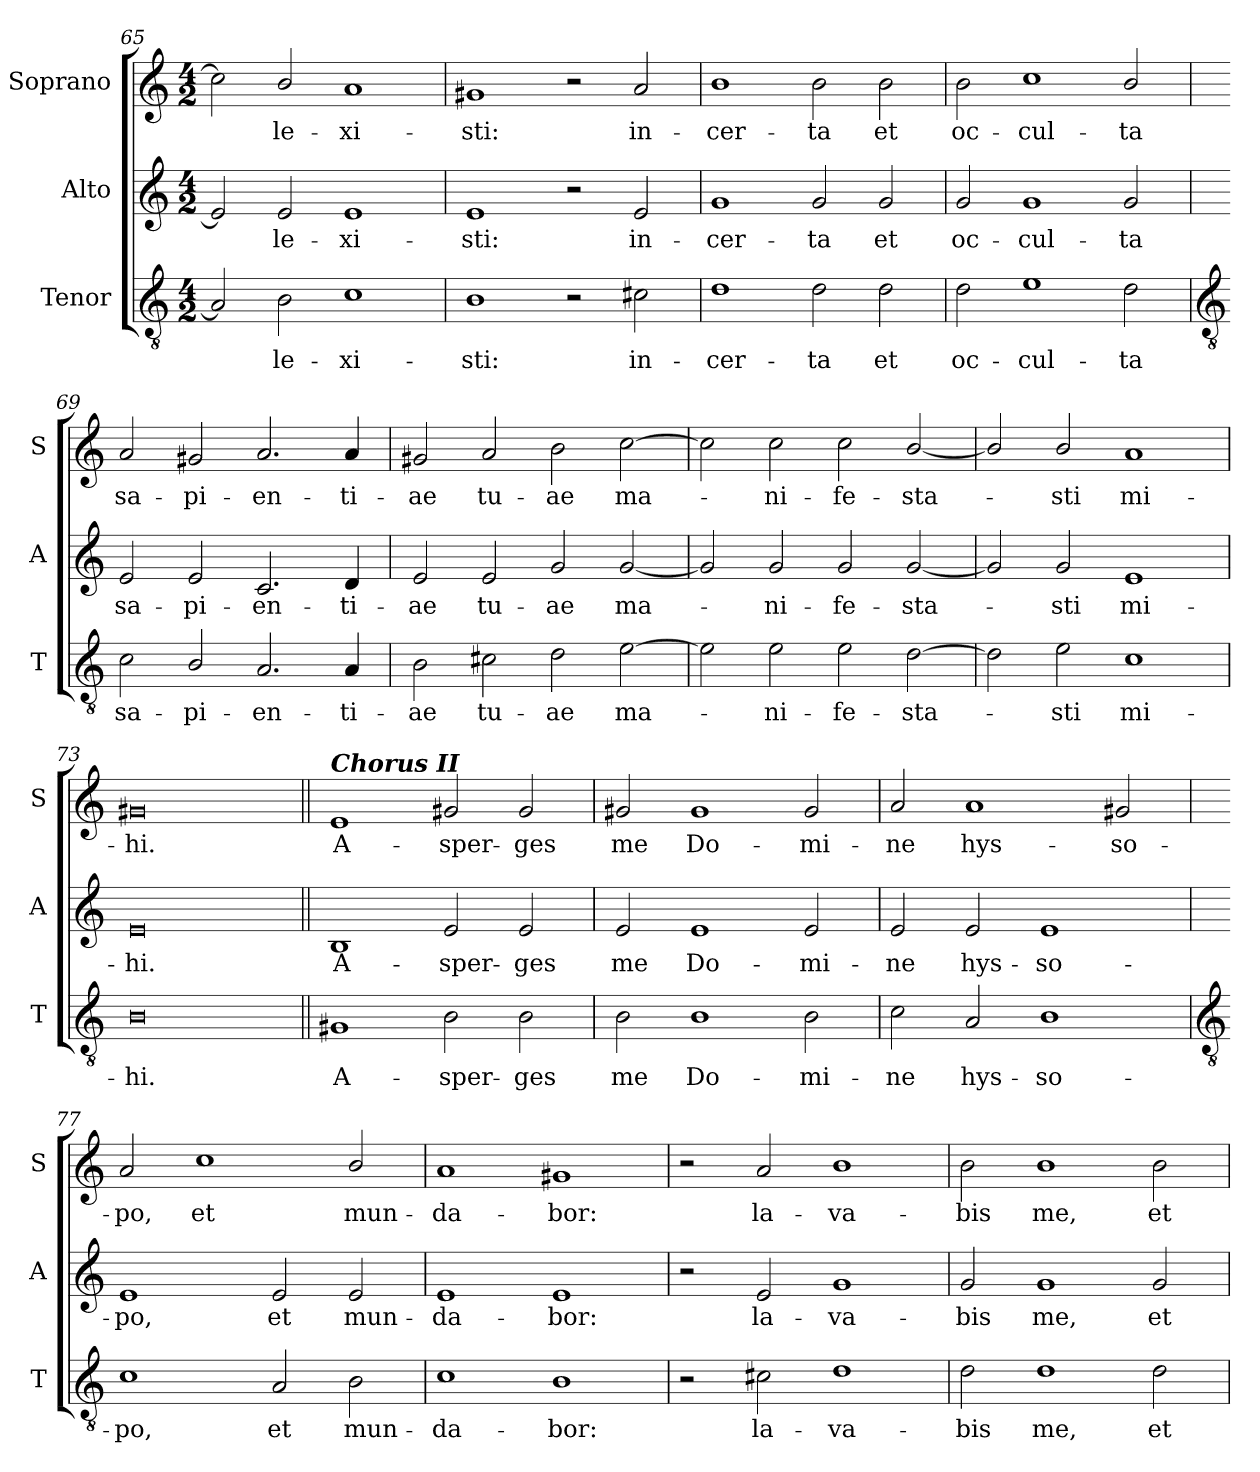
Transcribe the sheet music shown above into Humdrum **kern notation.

**kern	**text	**kern	**text	**kern	**text
*part3	*part3	*part2	*part2	*part1	*part1
*staff3	*staff3	*staff2	*staff2	*staff1	*staff1
*I"Tenor	*	*I"Alto	*	*I"Soprano	*
*I'T	*	*I'A	*	*I'S	*
*clefGv2	*	*clefG2	*	*clefG2	*
*k[]	*	*k[]	*	*k[]	*
*C:	*	*C:	*	*C:	*
*M4/2	*	*M4/2	*	*M4/2	*
=65	=65	=65	=65	=65	=65
2A]	.	2e]	.	2cc]	.
!	!LO:LY:b	!	!LO:LY:b	!	!LO:LY:b
2B	le-	2e	le-	2b/	le-
!	!LO:LY:b	!	!LO:LY:b	!	!LO:LY:b
1c	-xi-	1e	-xi-	1a	-xi-
=66	=66	=66	=66	=66	=66
!	!LO:LY:b	!	!LO:LY:b	!	!LO:LY:b
1B	-sti:	1e	-sti:	1g#X	-sti:
2r	.	2r	.	2r	.
!	!LO:LY:b	!	!LO:LY:b	!	!LO:LY:b
2c#X	in-	2e	in-	2a	in-
=67	=67	=67	=67	=67	=67
!	!LO:LY:b	!	!LO:LY:b	!	!LO:LY:b
1d	-cer-	1g	-cer-	1b	-cer-
!	!LO:LY:b	!	!LO:LY:b	!	!LO:LY:b
2d	-ta	2g	-ta	2b	-ta
!	!LO:LY:b	!	!LO:LY:b	!	!LO:LY:b
2d	et	2g	et	2b	et
=68	=68	=68	=68	=68	=68
!	!LO:LY:b	!	!LO:LY:b	!	!LO:LY:b
2d	oc-	2g	oc-	2b	oc-
!	!LO:LY:b	!	!LO:LY:b	!	!LO:LY:b
1e	-cul-	1g	-cul-	1cc	-cul-
!	!LO:LY:b	!	!LO:LY:b	!	!LO:LY:b
2d	-ta	2g	-ta	2b/	-ta
!!LO:LB:g=z
=69	=69	=69	=69	=69	=69
*clefGv2	*	*	*	*	*
!	!LO:LY:b	!	!LO:LY:b	!	!LO:LY:b
2c	sa-	2e	sa-	2a	sa-
!	!LO:LY:b	!	!LO:LY:b	!	!LO:LY:b
2B/	-pi-	2e	-pi-	2g#X	-pi-
!	!LO:LY:b	!	!LO:LY:b	!	!LO:LY:b
2.A	-en-	2.c	-en-	2.a	-en-
!	!LO:LY:b	!	!LO:LY:b	!	!LO:LY:b
4A	-ti-	4d	-ti-	4a	-ti-
=70	=70	=70	=70	=70	=70
!	!LO:LY:b	!	!LO:LY:b	!	!LO:LY:b
2B	-ae	2e	-ae	2g#X	-ae
!	!LO:LY:b	!	!LO:LY:b	!	!LO:LY:b
2c#X	tu-	2e	tu-	2a	tu-
!	!LO:LY:b	!	!LO:LY:b	!	!LO:LY:b
2d	-ae	2g	-ae	2b	-ae
!	!LO:LY:b	!	!LO:LY:b	!	!LO:LY:b
[2e	ma-	[2g	ma-	[2cc	ma-
=71	=71	=71	=71	=71	=71
2e]	.	2g]	.	2cc]	.
!	!LO:LY:b	!	!LO:LY:b	!	!LO:LY:b
2e	ni-	2g	ni-	2cc	ni-
!	!LO:LY:b	!	!LO:LY:b	!	!LO:LY:b
2e	-fe-	2g	-fe-	2cc	-fe-
!	!LO:LY:b	!	!LO:LY:b	!	!LO:LY:b
[2d	-sta-	[2g	-sta-	[2b/	-sta-
=72	=72	=72	=72	=72	=72
2d]	.	2g]	.	2b/]	.
!	!LO:LY:b	!	!LO:LY:b	!	!LO:LY:b
2e	sti	2g	sti	2b/	sti
!	!LO:LY:b	!	!LO:LY:b	!	!LO:LY:b
1c	mi-	1e	mi-	1a	mi-
=73	=73	=73	=73	=73	=73
!	!LO:LY:b	!	!LO:LY:b	!	!LO:LY:b
0B	-hi.	0e	-hi.	0g#X	-hi.
=74||	=74||	=74||	=74||	=74||	=74||
!	!	!	!	!LO:TX:a:Bi:t=Chorus II	!
!	!LO:LY:b	!	!LO:LY:b	!	!LO:LY:b
1G#X	A-	1B	A-	1e	A-
!	!LO:LY:b	!	!LO:LY:b	!	!LO:LY:b
2B	-sper-	2e	-sper-	2g#X	-sper-
!	!LO:LY:b	!	!LO:LY:b	!	!LO:LY:b
2B	-ges	2e	-ges	2g#	-ges
=75	=75	=75	=75	=75	=75
!	!LO:LY:b	!	!LO:LY:b	!	!LO:LY:b
2B	me	2e	me	2g#	me
!	!LO:LY:b	!	!LO:LY:b	!	!LO:LY:b
1B	Do-	1e	Do-	1g#	Do-
!	!LO:LY:b	!	!LO:LY:b	!	!LO:LY:b
2B	-mi-	2e	-mi-	2g#	-mi-
=76	=76	=76	=76	=76	=76
!	!LO:LY:b	!	!LO:LY:b	!	!LO:LY:b
2c	-ne	2e	-ne	2a	-ne
!	!LO:LY:b	!	!LO:LY:b	!	!LO:LY:b
2A	hys-	2e	hys-	1a	hys-
!	!LO:LY:b	!	!LO:LY:b	!	!
1B	-so-	1e	-so-	.	.
!	!	!	!	!	!LO:LY:b
.	.	.	.	2g#X	-so-
!!LO:LB:g=z
=77	=77	=77	=77	=77	=77
*clefGv2	*	*	*	*	*
!	!LO:LY:b	!	!LO:LY:b	!	!LO:LY:b
1c	-po,	1e	-po,	2a	-po,
!	!	!	!	!	!LO:LY:b
.	.	.	.	1cc	et
!	!LO:LY:b	!	!LO:LY:b	!	!
2A	et	2e	et	.	.
!	!LO:LY:b	!	!LO:LY:b	!	!LO:LY:b
2B	mun-	2e	mun-	2b/	mun-
=78	=78	=78	=78	=78	=78
!	!LO:LY:b	!	!LO:LY:b	!	!LO:LY:b
1c	-da-	1e	-da-	1a	-da-
!	!LO:LY:b	!	!LO:LY:b	!	!LO:LY:b
1B	-bor:	1e	-bor:	1g#X	-bor:
=79	=79	=79	=79	=79	=79
2r	.	2r	.	2r	.
!	!LO:LY:b	!	!LO:LY:b	!	!LO:LY:b
2c#X	la-	2e	la-	2a	la-
!	!LO:LY:b	!	!LO:LY:b	!	!LO:LY:b
1d	-va-	1g	-va-	1b	-va-
=80	=80	=80	=80	=80	=80
!	!LO:LY:b	!	!LO:LY:b	!	!LO:LY:b
2d	-bis	2g	-bis	2b	-bis
!	!LO:LY:b	!	!LO:LY:b	!	!LO:LY:b
1d	me,	1g	me,	1b	me,
!	!LO:LY:b	!	!LO:LY:b	!	!LO:LY:b
2d	et	2g	et	2b	et
=	=	=	=	=	=
*-	*-	*-	*-	*-	*-
